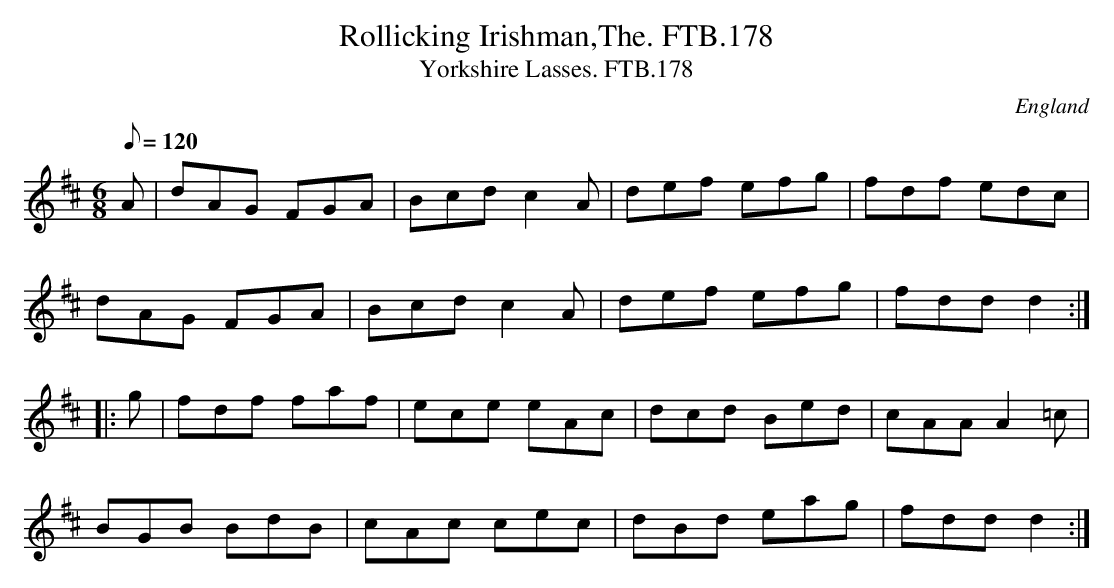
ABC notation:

X:1
T:Rollicking Irishman,The. FTB.178
T:Yorkshire Lasses. FTB.178
M:6/8
Q:120
O:England
K:D major
A|dAG FGA|Bcd c2A|def efg|fdf edc|
dAG FGA|Bcd c2A|def efg|fdd d2:|
|:g|fdf faf|ece eAc|dcd Bed|cAA A2=c|
BGB BdB|cAc cec|dBd eag|fdd d2:|
